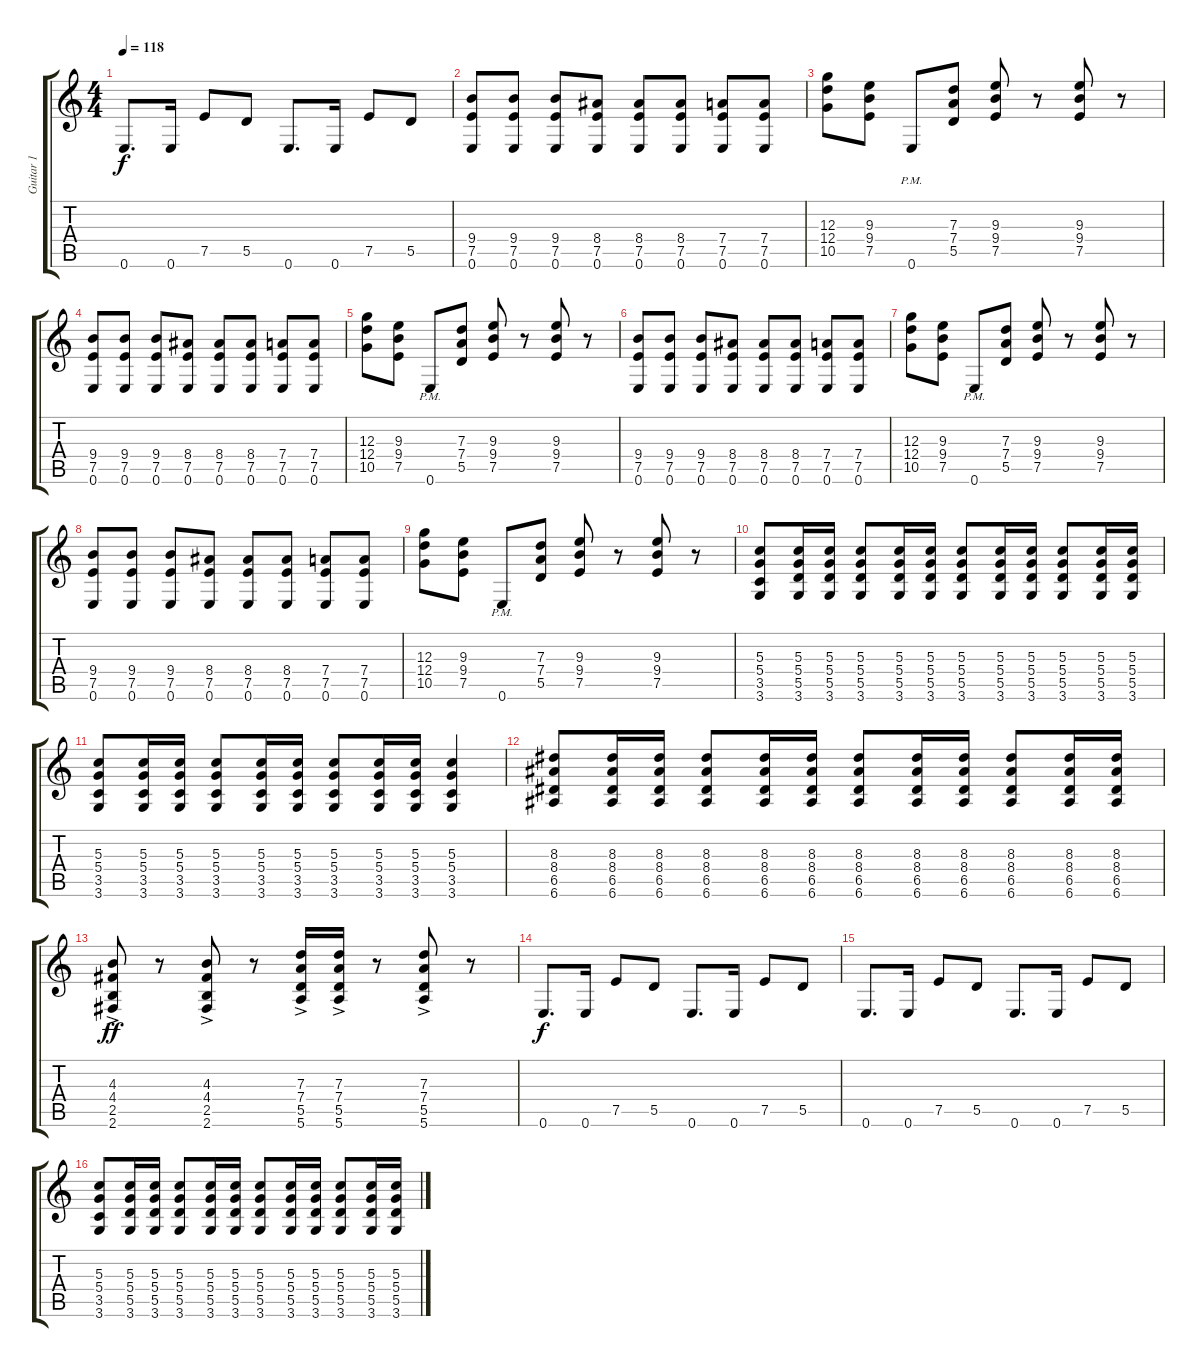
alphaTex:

\track ("Guitar 1" "Guitar 1") {instrument distortionguitar}
\staff {score tabs}
\tuning (E4 B3 G3 D3 A2 E2) {hide}
\ts (4 4)
\tempo 118
\clef g2
\ks c
0.6.8{d dy f} 0.6.16 7.5.8 5.5.8 0.6.8{d} 0.6.16 7.5.8 5.5.8 |
(9.4 7.5 0.6).8 (9.4 7.5 0.6).8 (9.4 7.5 0.6).8 (8.4 7.5 0.6).8 (8.4 7.5 0.6).8 (8.4 7.5 0.6).8 (7.4 7.5 0.6).8 (7.4 7.5 0.6).8 |
(12.3 12.4 10.5).8 (9.3 9.4 7.5).8 0.6{pm}.8 (7.3 7.4 5.5).8 (9.3 9.4 7.5).8 r.8 (9.3 9.4 7.5).8 r.8 |
(9.4 7.5 0.6).8 (9.4 7.5 0.6).8 (9.4 7.5 0.6).8 (8.4 7.5 0.6).8 (8.4 7.5 0.6).8 (8.4 7.5 0.6).8 (7.4 7.5 0.6).8 (7.4 7.5 0.6).8 |
(12.3 12.4 10.5).8 (9.3 9.4 7.5).8 0.6{pm}.8 (7.3 7.4 5.5).8 (9.3 9.4 7.5).8 r.8 (9.3 9.4 7.5).8 r.8 |
(9.4 7.5 0.6).8 (9.4 7.5 0.6).8 (9.4 7.5 0.6).8 (8.4 7.5 0.6).8 (8.4 7.5 0.6).8 (8.4 7.5 0.6).8 (7.4 7.5 0.6).8 (7.4 7.5 0.6).8 |
(12.3 12.4 10.5).8 (9.3 9.4 7.5).8 0.6{pm}.8 (7.3 7.4 5.5).8 (9.3 9.4 7.5).8 r.8 (9.3 9.4 7.5).8 r.8 |
(9.4 7.5 0.6).8 (9.4 7.5 0.6).8 (9.4 7.5 0.6).8 (8.4 7.5 0.6).8 (8.4 7.5 0.6).8 (8.4 7.5 0.6).8 (7.4 7.5 0.6).8 (7.4 7.5 0.6).8 |
(12.3 12.4 10.5).8 (9.3 9.4 7.5).8 0.6{pm}.8 (7.3 7.4 5.5).8 (9.3 9.4 7.5).8 r.8 (9.3 9.4 7.5).8 r.8 |
(5.3 5.4 3.5 3.6).8 (5.3 5.4 5.5 3.6).16 (5.3 5.4 5.5 3.6).16 (5.3 5.4 5.5 3.6).8 (5.3 5.4 5.5 3.6).16 (5.3 5.4 5.5 3.6).16 (5.3 5.4 5.5 3.6).8 (5.3 5.4 5.5 3.6).16 (5.3 5.4 5.5 3.6).16 (5.3 5.4 5.5 3.6).8 (5.3 5.4 5.5 3.6).16 (5.3 5.4 5.5 3.6).16 |
(5.3 5.4 3.5 3.6).8 (5.3 5.4 3.5 3.6).16 (5.3 5.4 3.5 3.6).16 (5.3 5.4 3.5 3.6).8 (5.3 5.4 3.5 3.6).16 (5.3 5.4 3.5 3.6).16 (5.3 5.4 3.5 3.6).8 (5.3 5.4 3.5 3.6).16 (5.3 5.4 3.5 3.6).16 (5.3 5.4 3.5 3.6).4 |
(8.3 8.4 6.5 6.6).8 (8.3 8.4 6.5 6.6).16 (8.3 8.4 6.5 6.6).16 (8.3 8.4 6.5 6.6).8 (8.3 8.4 6.5 6.6).16 (8.3 8.4 6.5 6.6).16 (8.3 8.4 6.5 6.6).8 (8.3 8.4 6.5 6.6).16 (8.3 8.4 6.5 6.6).16 (8.3 8.4 6.5 6.6).8 (8.3 8.4 6.5 6.6).16 (8.3 8.4 6.5 6.6).16 |
(4.3{ac} 4.4{ac} 2.5{ac} 2.6{ac}).8{dy ff} r.8 (4.3{ac} 4.4{ac} 2.5{ac} 2.6{ac}).8 r.8 (7.3{ac} 7.4{ac} 5.5{ac} 5.6{ac}).16 (7.3{ac} 7.4{ac} 5.5{ac} 5.6{ac}).16 r.8 (7.3{ac} 7.4{ac} 5.5{ac} 5.6{ac}).8 r.8 |
0.6.8{d dy f} 0.6.16 7.5.8 5.5.8 0.6.8{d} 0.6.16 7.5.8 5.5.8 |
0.6.8{d} 0.6.16 7.5.8 5.5.8 0.6.8{d} 0.6.16 7.5.8 5.5.8 |
(5.3 5.4 3.5 3.6).8 (5.3 5.4 5.5 3.6).16 (5.3 5.4 5.5 3.6).16 (5.3 5.4 5.5 3.6).8 (5.3 5.4 5.5 3.6).16 (5.3 5.4 5.5 3.6).16 (5.3 5.4 5.5 3.6).8 (5.3 5.4 5.5 3.6).16 (5.3 5.4 5.5 3.6).16 (5.3 5.4 5.5 3.6).8 (5.3 5.4 5.5 3.6).16 (5.3 5.4 5.5 3.6).16
